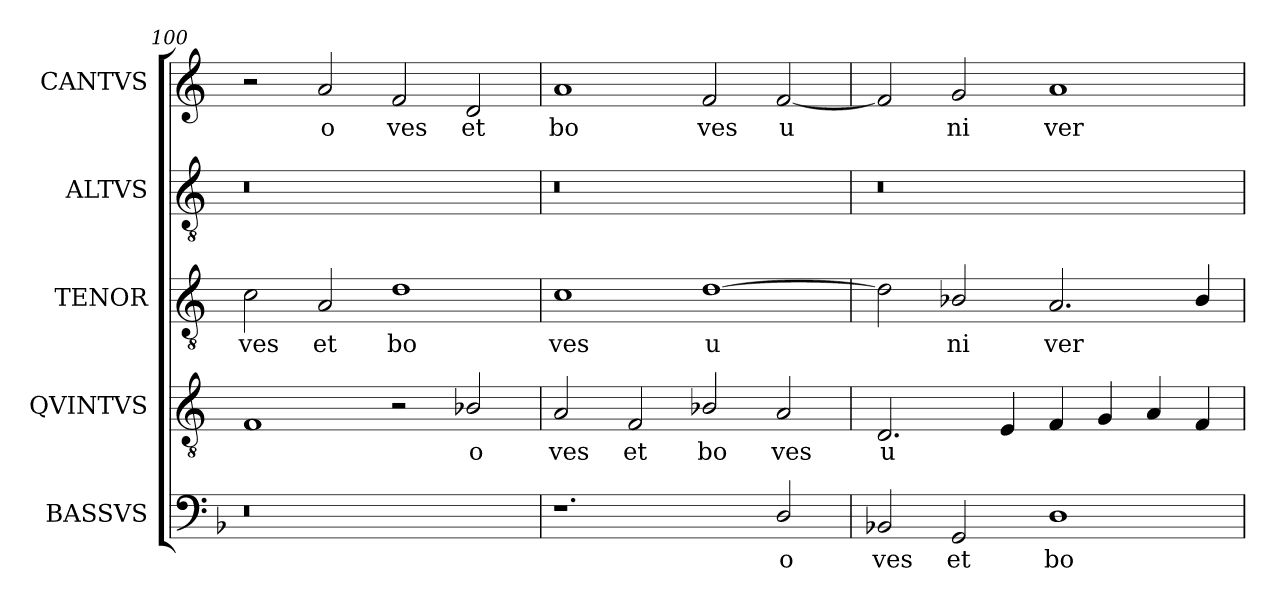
**kern	**text	**kern	**text	**kern	**text	**kern	**kern	**text
*part5	*part5	*part4	*part4	*part3	*part3	*part2	*part1	*part1
*staff5	*staff5	*staff4	*staff4	*staff3	*staff3	*staff2	*staff1	*staff1
*I"BASSVS	*	*I"QVINTVS	*	*I"TENOR	*	*I"ALTVS	*I"CANTVS	*
*clefF4	*	*clefGv2	*	*clefGv2	*	*clefGv2	*clefG2	*
*	*	*ITrd-3c-5	*	*ITrd-3c-5	*	*ITrd-3c-5	*ITrd-3c-5	*
*k[b-]	*	*k[b-]	*	*k[b-]	*	*k[b-]	*k[b-]	*
*F:	*	*F:	*	*F:	*	*F:	*F:	*
=100	=100	=100	=100	=100	=100	=100	=100	=100
!	!	!	!LO:LY:b:cj	!	!LO:LY:b:cj	!	!	!
0r	.	1B-	.	2f\	ves	0r	2r	.
!	!	!	!	!	!LO:LY:b:cj	!	!	!LO:LY:b:cj
.	.	.	.	2d/	et	.	2dd/	o
!	!	!	!	!	!LO:LY:b:cj	!	!	!LO:LY:b:cj
.	.	2r	.	1g	bo	.	2b-/	ves
!	!	!	!LO:LY:b:cj	!	!	!	!	!LO:LY:b:cj
.	.	2e-X/	o	.	.	.	2g/	et
=101	=101	=101	=101	=101	=101	=101	=101	=101
!	!	!	!LO:LY:b:cj	!	!LO:LY:b:cj	!	!	!LO:LY:b:cj
1.r	.	2d/	ves	1f	ves	0r	1dd	bo
!	!	!	!LO:LY:b:cj	!	!	!	!	!
.	.	2B-/	et	.	.	.	.	.
!	!	!	!LO:LY:b:cj	!	!LO:LY:b:cj	!	!	!LO:LY:b:cj
.	.	2e-/	bo	[>1g	u	.	2b-/	ves
!	!LO:LY:b:cj	!	!LO:LY:b:cj	!	!	!	!	!LO:LY:b:cj
2D/	o	2d/	ves	.	.	.	[<2b-/	u
=102	=102	=102	=102	=102	=102	=102	=102	=102
!	!LO:LY:b:cj	!	!LO:LY:b:cj	!	!LO:LY:b:cj	!	!	!LO:LY:b:cj
2BB-X/	ves	2.G/	u	2g\]	.	0r	2b-/]	.
!	!LO:LY:b:cj	!	!	!	!LO:LY:b:cj	!	!	!LO:LY:b:cj
2GG/	et	.	.	2e-X/	ni	.	2cc/	ni
!	!	!	!LO:LY:b:cj	!	!	!	!	!
.	.	4A/	.	.	.	.	.	.
!	!LO:LY:b:cj	!	!LO:LY:b:cj	!	!LO:LY:b:cj	!	!	!LO:LY:b:cj
1D	bo	4B-/	.	2.d/	ver	.	1dd	ver
!	!	!	!LO:LY:b:cj	!	!	!	!	!
.	.	4c/	.	.	.	.	.	.
!	!	!	!LO:LY:b:cj	!	!	!	!	!
.	.	4d/	.	.	.	.	.	.
!	!	!	!LO:LY:b:cj	!	!LO:LY:b:cj	!	!	!
.	.	4B-/	.	4e-/	.	.	.	.
=	=	=	=	=	=	=	=	=
*-	*-	*-	*-	*-	*-	*-	*-	*-
